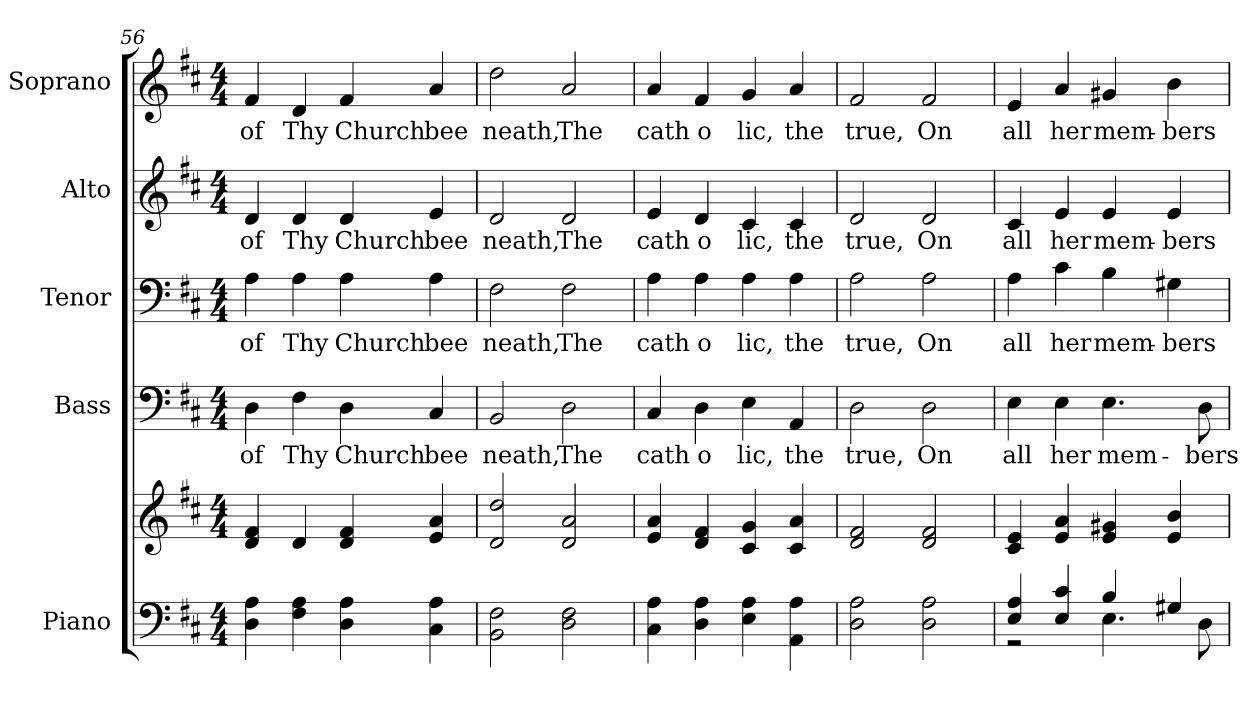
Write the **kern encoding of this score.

**kern	**kern	**kern	**text	**kern	**text	**kern	**text	**kern	**text
*part5	*part5	*part4	*part4	*part3	*part3	*part2	*part2	*part1	*part1
*staff6	*staff5	*staff4	*staff4	*staff3	*staff3	*staff2	*staff2	*staff1	*staff1
*I"Piano	*	*I"Bass	*	*I"Tenor	*	*I"Alto	*	*I"Soprano	*
*I'Pno.	*	*I'B.	*	*I'T.	*	*I'A.	*	*I'S.	*
*clefF4	*clefG2	*clefF4	*	*clefF4	*	*clefG2	*	*clefG2	*
*k[f#c#]	*k[f#c#]	*k[f#c#]	*	*k[f#c#]	*	*k[f#c#]	*	*k[f#c#]	*
*D:	*D:	*D:	*	*D:	*	*D:	*	*D:	*
*M4/4	*M4/4	*M4/4	*	*M4/4	*	*M4/4	*	*M4/4	*
=56	=56	=56	=56	=56	=56	=56	=56	=56	=56
!	!	!	!LO:LY:b:color=#000000	!	!	!	!	!	!
!	!	!	!	!	!LO:LY:b:color=#000000	!	!	!	!
!	!	!	!	!	!	!	!LO:LY:b:color=#000000	!	!
!	!	!	!	!	!	!	!	!	!LO:LY:b:color=#000000
4Di\ 4Ai	4di/ 4f#i	4Di\	of	4Ai\	of	4di/	of	4f#i/	of
!	!	!	!LO:LY:b:color=#000000	!	!	!	!	!	!
!	!	!	!	!	!LO:LY:b:color=#000000	!	!	!	!
!	!	!	!	!	!	!	!LO:LY:b:color=#000000	!	!
!	!	!	!	!	!	!	!	!	!LO:LY:b:color=#000000
4F#i\ 4Ai	4di/	4F#i\	Thy	4Ai\	Thy	4di/	Thy	4di/	Thy
!	!	!	!LO:LY:b:color=#000000	!	!	!	!	!	!
!	!	!	!	!	!LO:LY:b:color=#000000	!	!	!	!
!	!	!	!	!	!	!	!LO:LY:b:color=#000000	!	!
!	!	!	!	!	!	!	!	!	!LO:LY:b:color=#000000
4Di\ 4Ai	4di/ 4f#i	4Di\	Church	4Ai\	Church	4di/	Church	4f#i/	Church
!	!	!	!LO:LY:b:color=#000000	!	!	!	!	!	!
!	!	!	!	!	!LO:LY:b:color=#000000	!	!	!	!
!	!	!	!	!	!	!	!LO:LY:b:color=#000000	!	!
!	!	!	!	!	!	!	!	!	!LO:LY:b:color=#000000
4C#i\ 4Ai	4ei/ 4ai	4C#i/	bee	4Ai\	bee	4ei/	bee	4ai/	bee
!!LO:PB:g=z
=57	=57	=57	=57	=57	=57	=57	=57	=57	=57
!	!	!	!LO:LY:b:color=#000000	!	!	!	!	!	!
!	!	!	!	!	!LO:LY:b:color=#000000	!	!	!	!
!	!	!	!	!	!	!	!LO:LY:b:color=#000000	!	!
!	!	!	!	!	!	!	!	!	!LO:LY:b:color=#000000
2BBi\ 2F#i	2di/ 2ddi	2BBi/	neath,	2F#i\	neath,	2di/	neath,	2ddi\	neath,
!	!	!	!LO:LY:b:color=#000000	!	!	!	!	!	!
!	!	!	!	!	!LO:LY:b:color=#000000	!	!	!	!
!	!	!	!	!	!	!	!LO:LY:b:color=#000000	!	!
!	!	!	!	!	!	!	!	!	!LO:LY:b:color=#000000
2Di\ 2F#i	2di/ 2ai	2Di\	The	2F#i\	The	2di/	The	2ai/	The
=58	=58	=58	=58	=58	=58	=58	=58	=58	=58
!	!	!	!LO:LY:b:color=#000000	!	!	!	!	!	!
!	!	!	!	!	!LO:LY:b:color=#000000	!	!	!	!
!	!	!	!	!	!	!	!LO:LY:b:color=#000000	!	!
!	!	!	!	!	!	!	!	!	!LO:LY:b:color=#000000
4C#i\ 4Ai	4ei/ 4ai	4C#i/	cath	4Ai\	cath	4ei/	cath	4ai/	cath
!	!	!	!LO:LY:b:color=#000000	!	!	!	!	!	!
!	!	!	!	!	!LO:LY:b:color=#000000	!	!	!	!
!	!	!	!	!	!	!	!LO:LY:b:color=#000000	!	!
!	!	!	!	!	!	!	!	!	!LO:LY:b:color=#000000
4Di\ 4Ai	4di/ 4f#i	4Di\	o	4Ai\	o	4di/	o	4f#i/	o
!	!	!	!LO:LY:b:color=#000000	!	!	!	!	!	!
!	!	!	!	!	!LO:LY:b:color=#000000	!	!	!	!
!	!	!	!	!	!	!	!LO:LY:b:color=#000000	!	!
!	!	!	!	!	!	!	!	!	!LO:LY:b:color=#000000
4Ei\ 4Ai	4c#i/ 4gi	4Ei\	lic,	4Ai\	lic,	4c#i/	lic,	4gi/	lic,
!	!	!	!LO:LY:b:color=#000000	!	!	!	!	!	!
!	!	!	!	!	!LO:LY:b:color=#000000	!	!	!	!
!	!	!	!	!	!	!	!LO:LY:b:color=#000000	!	!
!	!	!	!	!	!	!	!	!	!LO:LY:b:color=#000000
4AAi\ 4Ai	4c#i/ 4ai	4AAi/	the	4Ai\	the	4c#i/	the	4ai/	the
=59	=59	=59	=59	=59	=59	=59	=59	=59	=59
!	!	!	!LO:LY:b:color=#000000	!	!	!	!	!	!
!	!	!	!	!	!LO:LY:b:color=#000000	!	!	!	!
!	!	!	!	!	!	!	!LO:LY:b:color=#000000	!	!
!	!	!	!	!	!	!	!	!	!LO:LY:b:color=#000000
2Di\ 2Ai	2di/ 2f#i	2Di\	true,	2Ai\	true,	2di/	true,	2f#i/	true,
!	!	!	!LO:LY:b:color=#000000	!	!	!	!	!	!
!	!	!	!	!	!LO:LY:b:color=#000000	!	!	!	!
!	!	!	!	!	!	!	!LO:LY:b:color=#000000	!	!
!	!	!	!	!	!	!	!	!	!LO:LY:b:color=#000000
2Di\ 2Ai	2di/ 2f#i	2Di\	On	2Ai\	On	2di/	On	2f#i/	On
!!LO:PB:g=z
=60	=60	=60	=60	=60	=60	=60	=60	=60	=60
*^	*	*	*	*	*	*	*	*	*
!	!	!	!	!LO:LY:b:color=#000000	!	!	!	!	!	!
!	!	!	!	!	!	!LO:LY:b:color=#000000	!	!	!	!
!	!	!	!	!	!	!	!	!LO:LY:b:color=#000000	!	!
!	!	!	!	!	!	!	!	!	!	!LO:LY:b:color=#000000
4Ei/ 4Ai	2r	4c#i/ 4ei	4Ei\	all	4Ai\	all	4c#i/	all	4ei/	all
!	!	!	!	!LO:LY:b:color=#000000	!	!	!	!	!	!
!	!	!	!	!	!	!LO:LY:b:color=#000000	!	!	!	!
!	!	!	!	!	!	!	!	!LO:LY:b:color=#000000	!	!
!	!	!	!	!	!	!	!	!	!	!LO:LY:b:color=#000000
4Ei/ 4c#i	.	4ei/ 4ai	4Ei\	her	4c#i\	her	4ei/	her	4ai/	her
!	!	!	!	!LO:LY:b:color=#000000	!	!	!	!	!	!
!	!	!	!	!	!	!LO:LY:b:color=#000000	!	!	!	!
!	!	!	!	!	!	!	!	!LO:LY:b:color=#000000	!	!
!	!	!	!	!	!	!	!	!	!	!LO:LY:b:color=#000000
4Bi/	4.Ei\	4ei/ 4g#Xi	4.Ei\	mem-	4Bi\	mem-	4ei/	mem-	4g#Xi/	mem-
!	!	!	!	!	!	!LO:LY:b:color=#000000	!	!	!	!
!	!	!	!	!	!	!	!	!LO:LY:b:color=#000000	!	!
!	!	!	!	!	!	!	!	!	!	!LO:LY:b:color=#000000
4G#Xi/	.	4ei/ 4bi	.	.	4G#Xi\	-bers	4ei/	-bers	4bi\	-bers
!	!	!	!	!LO:LY:b:color=#000000	!	!	!	!	!	!
.	8Di\	.	8Di\	-bers	.	.	.	.	.	.
*v	*v	*	*	*	*	*	*	*	*	*
=	=	=	=	=	=	=	=	=	=
*-	*-	*-	*-	*-	*-	*-	*-	*-	*-
